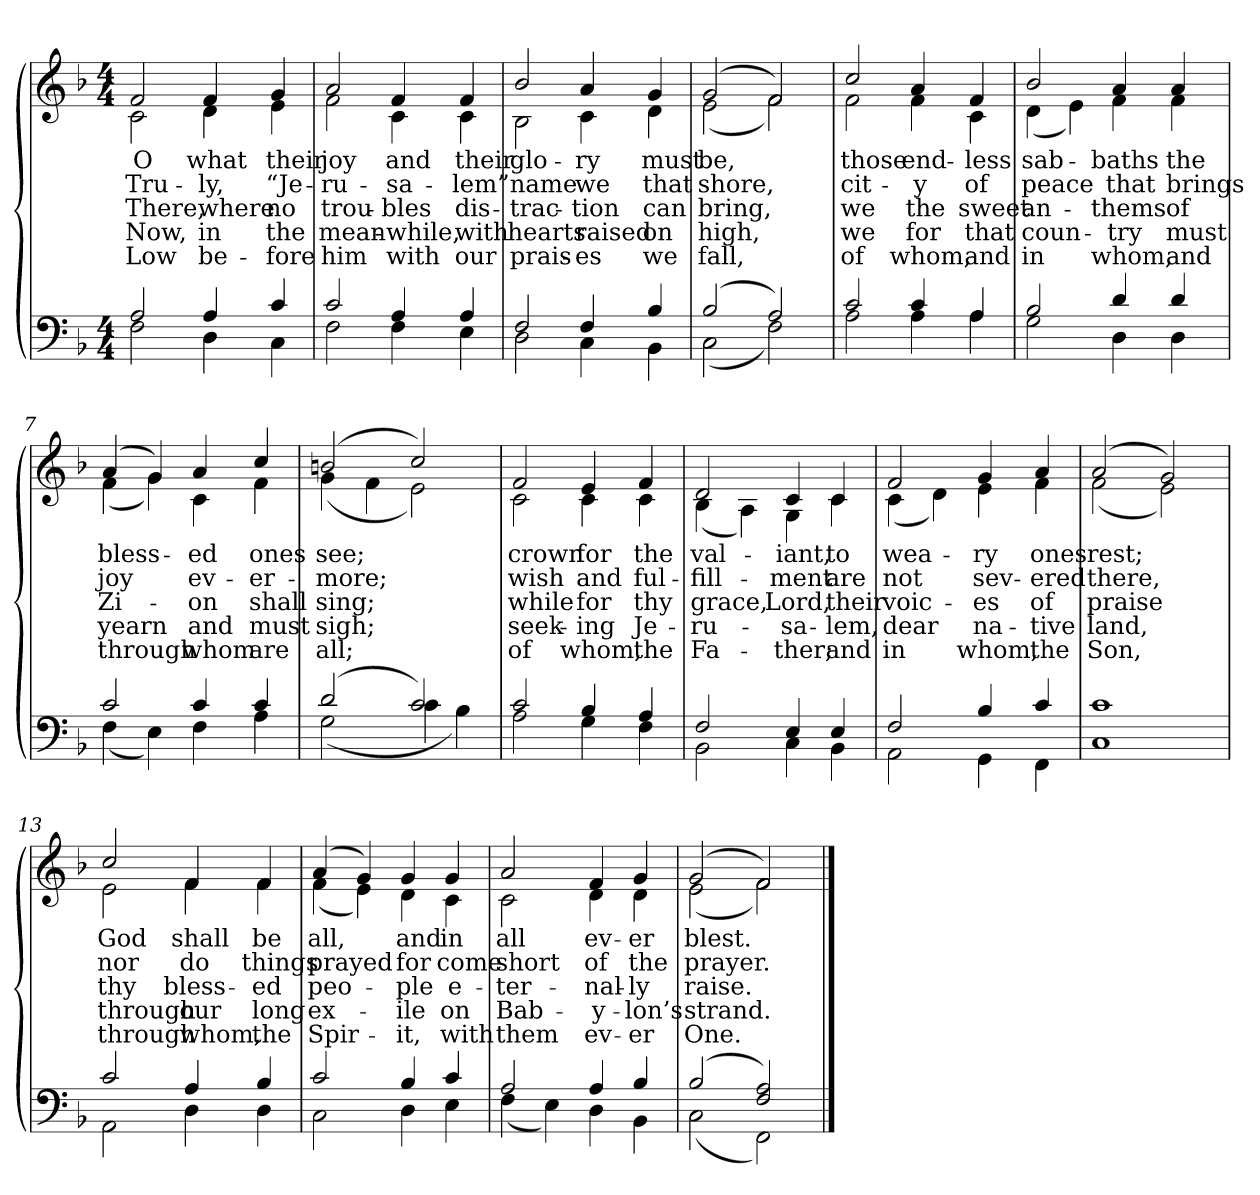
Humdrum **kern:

**kern	**kern	**text	**text	**text	**text	**text
*part2	*part1	*part1	*part1	*part1	*part1	*part1
*staff2	*staff1	*staff1	*staff1	*staff1	*staff1	*staff1
*clefF4	*clefG2	*	*	*	*	*
*k[b-]	*k[b-]	*	*	*	*	*
*M4/4	*M4/4	*	*	*	*	*
=1	=1	=1	=1	=1	=1	=1
*^	*	*	*	*	*	*
!	!	!LO:TX:b:i:t=Verse	!	!	!	!	!
!	!	!	!LO:LY:b	!LO:LY:b	!LO:LY:b	!LO:LY:b	!LO:LY:b
*	*	*^	*	*	*	*	*
2A/	2F\	2f/	2c\	O	Tru-	There,	Now,	Low
!	!	!	!	!LO:LY:b	!LO:LY:b	!LO:LY:b	!LO:LY:b	!LO:LY:b
4A/	4D\	4f/	4d\	what	-ly,	where	in	be-
!	!	!	!	!LO:LY:b	!LO:LY:b	!LO:LY:b	!LO:LY:b	!LO:LY:b
4c/	4C\	4g/	4e\	their	“Je-	no	the	-fore
=2	=2	=2	=2	=2	=2	=2	=2	=2
!	!	!	!	!LO:LY:b	!LO:LY:b	!LO:LY:b	!LO:LY:b	!LO:LY:b
2c/	2F\	2a/	2f\	joy	-ru-	trou-	mean-	him
!	!	!	!	!LO:LY:b	!LO:LY:b	!LO:LY:b	!LO:LY:b	!LO:LY:b
4A/	4F\	4f/	4c\	and	-sa-	-bles	-while,	with
!	!	!	!	!LO:LY:b	!LO:LY:b	!LO:LY:b	!LO:LY:b	!LO:LY:b
4A/	4E\	4f/	4c\	their	-lem”	dis-	with	our
=3	=3	=3	=3	=3	=3	=3	=3	=3
!	!	!	!	!LO:LY:b	!LO:LY:b	!LO:LY:b	!LO:LY:b	!LO:LY:b
2F/	2D\	2b-/	2B-\	glo-	name	-trac-	hearts	prais-
!	!	!	!	!LO:LY:b	!LO:LY:b	!LO:LY:b	!LO:LY:b	!LO:LY:b
4F/	4C\	4a/	4c\	-ry	we	-tion	raised	-es
!	!	!	!	!LO:LY:b	!LO:LY:b	!LO:LY:b	!LO:LY:b	!LO:LY:b
4B-/	4BB-\	4g/	4d\	must	that	can	on	we
=4	=4	=4	=4	=4	=4	=4	=4	=4
!	!	!	!	!LO:LY:b	!LO:LY:b	!LO:LY:b	!LO:LY:b	!LO:LY:b
(>2B-/	(<2C\	(>2g/	(<2e\	be,	shore,	bring,	high,	fall,
2A/)	2F\)	2f/)	2f\)	.	.	.	.	.
!!LO:LB:g=z	!!
=5	=5	=5	=5	=5	=5	=5	=5	=5
!	!	!	!	!LO:LY:b	!LO:LY:b	!LO:LY:b	!LO:LY:b	!LO:LY:b
2c/	2A\	2cc/	2f\	those	cit-	we	we	of
!	!	!	!	!LO:LY:b	!LO:LY:b	!LO:LY:b	!LO:LY:b	!LO:LY:b
4c/	4A\	4a/	4f\	end-	-y	the	for	whom,
!	!	!	!	!LO:LY:b	!LO:LY:b	!LO:LY:b	!LO:LY:b	!LO:LY:b
4A/	4A\	4f/	4c\	-less	of	sweet	that	and
=6	=6	=6	=6	=6	=6	=6	=6	=6
!	!	!	!	!LO:LY:b	!LO:LY:b	!LO:LY:b	!LO:LY:b	!LO:LY:b
2B-/	2G\	2b-/	(<4d\	sab-	peace	an-	coun-	in
.	.	.	4e\)	.	.	.	.	.
!	!	!	!	!LO:LY:b	!LO:LY:b	!LO:LY:b	!LO:LY:b	!LO:LY:b
4d/	4D\	4a/	4f\	-baths	that	-thems	-try	whom,
!	!	!	!	!LO:LY:b	!LO:LY:b	!LO:LY:b	!LO:LY:b	!LO:LY:b
4d/	4D\	4a/	4f\	the	brings	of	must	and
=7	=7	=7	=7	=7	=7	=7	=7	=7
!	!	!	!	!LO:LY:b	!LO:LY:b	!LO:LY:b	!LO:LY:b	!LO:LY:b
2c/	(<4F\	(>4a/	(<4f\	bless-	joy	Zi-	yearn	through
.	4E\)	4g/)	4g\)	.	.	.	.	.
!	!	!	!	!LO:LY:b	!LO:LY:b	!LO:LY:b	!LO:LY:b	!LO:LY:b
4c/	4F\	4a/	4c\	-ed	ev-	-on	and	whom
!	!	!	!	!LO:LY:b	!LO:LY:b	!LO:LY:b	!LO:LY:b	!LO:LY:b
4c/	4A\	4cc/	4f\	ones	-er-	shall	must	are
=8	=8	=8	=8	=8	=8	=8	=8	=8
!	!	!	!	!LO:LY:b	!LO:LY:b	!LO:LY:b	!LO:LY:b	!LO:LY:b
(>2d/	(<2G\	(>2bn/	(<4g\	see;	-more;	sing;	sigh;	all;
.	.	.	4f\	.	.	.	.	.
2c/)	4c\	2cc/)	2e\)	.	.	.	.	.
.	4B-i\)	.	.	.	.	.	.	.
!!LO:LB:g=z	!!
=9	=9	=9	=9	=9	=9	=9	=9	=9
!	!	!	!	!LO:LY:b	!LO:LY:b	!LO:LY:b	!LO:LY:b	!LO:LY:b
2c/	2A\	2f/	2c\	crown	wish	while	seek-	of
!	!	!	!	!LO:LY:b	!LO:LY:b	!LO:LY:b	!LO:LY:b	!LO:LY:b
4B-/	4G\	4e/	4c\	for	and	for	-ing	whom,
!	!	!	!	!LO:LY:b	!LO:LY:b	!LO:LY:b	!LO:LY:b	!LO:LY:b
4A/	4F\	4f/	4c\	the	ful-	thy	Je-	the
=10	=10	=10	=10	=10	=10	=10	=10	=10
!	!	!	!	!LO:LY:b	!LO:LY:b	!LO:LY:b	!LO:LY:b	!LO:LY:b
2F/	2BB-\	2d/	(<4B-\	val-	-fill-	grace,	-ru-	Fa-
.	.	.	4A\)	.	.	.	.	.
!	!	!	!	!LO:LY:b	!LO:LY:b	!LO:LY:b	!LO:LY:b	!LO:LY:b
4E/	4C\	4c/	4G\	-iant,	-ment	Lord,	-sa-	-ther;
!	!	!	!	!LO:LY:b	!LO:LY:b	!LO:LY:b	!LO:LY:b	!LO:LY:b
4E/	4BB-\	4c/	4c\	to	are	their	-lem,	and
=11	=11	=11	=11	=11	=11	=11	=11	=11
!	!	!	!	!LO:LY:b	!LO:LY:b	!LO:LY:b	!LO:LY:b	!LO:LY:b
2F/	2AA\	2f/	(<4c\	wea-	not	voic-	dear	in
.	.	.	4d\)	.	.	.	.	.
!	!	!	!	!LO:LY:b	!LO:LY:b	!LO:LY:b	!LO:LY:b	!LO:LY:b
4B-/	4GG\	4g/	4e\	-ry	sev-	-es	na-	whom,
!	!	!	!	!LO:LY:b	!LO:LY:b	!LO:LY:b	!LO:LY:b	!LO:LY:b
4c/	4FF\	4a/	4f\	ones	-ered	of	-tive	the
=12	=12	=12	=12	=12	=12	=12	=12	=12
!	!	!	!	!LO:LY:b	!LO:LY:b	!LO:LY:b	!LO:LY:b	!LO:LY:b
1c	1C	(>2a/	(<2f\	rest;	there,	praise	land,	Son,
.	.	2g/)	2e\)	.	.	.	.	.
!!LO:LB:g=z	!!
=13	=13	=13	=13	=13	=13	=13	=13	=13
!	!	!	!	!LO:LY:b	!LO:LY:b	!LO:LY:b	!LO:LY:b	!LO:LY:b
2c/	2AA\	2cc/	2e\	God	nor	thy	through	through
!	!	!	!	!LO:LY:b	!LO:LY:b	!LO:LY:b	!LO:LY:b	!LO:LY:b
4A/	4D\	4f/	4f\	shall	do	bless-	our	whom,
!	!	!	!	!LO:LY:b	!LO:LY:b	!LO:LY:b	!LO:LY:b	!LO:LY:b
4B-/	4D\	4f/	4f\	be	things	-ed	long	the
=14	=14	=14	=14	=14	=14	=14	=14	=14
!	!	!	!	!LO:LY:b	!LO:LY:b	!LO:LY:b	!LO:LY:b	!LO:LY:b
2c/	2C\	(>4a/	(<4f\	all,	prayed	peo-	ex-	Spir-
.	.	4g/)	4e\)	.	.	.	.	.
!	!	!	!	!LO:LY:b	!LO:LY:b	!LO:LY:b	!LO:LY:b	!LO:LY:b
4B-/	4D\	4g/	4d\	and	for	-ple	-ile	-it,
!	!	!	!	!LO:LY:b	!LO:LY:b	!LO:LY:b	!LO:LY:b	!LO:LY:b
4c/	4E\	4g/	4c\	in	come	e-	on	with
=15	=15	=15	=15	=15	=15	=15	=15	=15
!	!	!	!	!LO:LY:b	!LO:LY:b	!LO:LY:b	!LO:LY:b	!LO:LY:b
2A/	(<4F\	2a/	2c\	all	short	-ter-	Bab-	them
.	4E\)	.	.	.	.	.	.	.
!	!	!	!	!LO:LY:b	!LO:LY:b	!LO:LY:b	!LO:LY:b	!LO:LY:b
4A/	4D\	4f/	4d\	ev-	of	-nal-	-y-	ev-
!	!	!	!	!LO:LY:b	!LO:LY:b	!LO:LY:b	!LO:LY:b	!LO:LY:b
4B-/	4BB-\	4g/	4d\	-er	the	-ly	-lon’s	-er
=16	=16	=16	=16	=16	=16	=16	=16	=16
!	!	!	!	!LO:LY:b	!LO:LY:b	!LO:LY:b	!LO:LY:b	!LO:LY:b
(>2B-/	(<2C\	(>2g/	(<2e\	blest.	prayer.	raise.	strand.	One.
2F!/ 2A/)	2FF\)	2f/)	2f\)	.	.	.	.	.
*v	*v	*	*	*	*	*	*	*
*	*v	*v	*	*	*	*	*
==	==	==	==	==	==	==
*-	*-	*-	*-	*-	*-	*-
